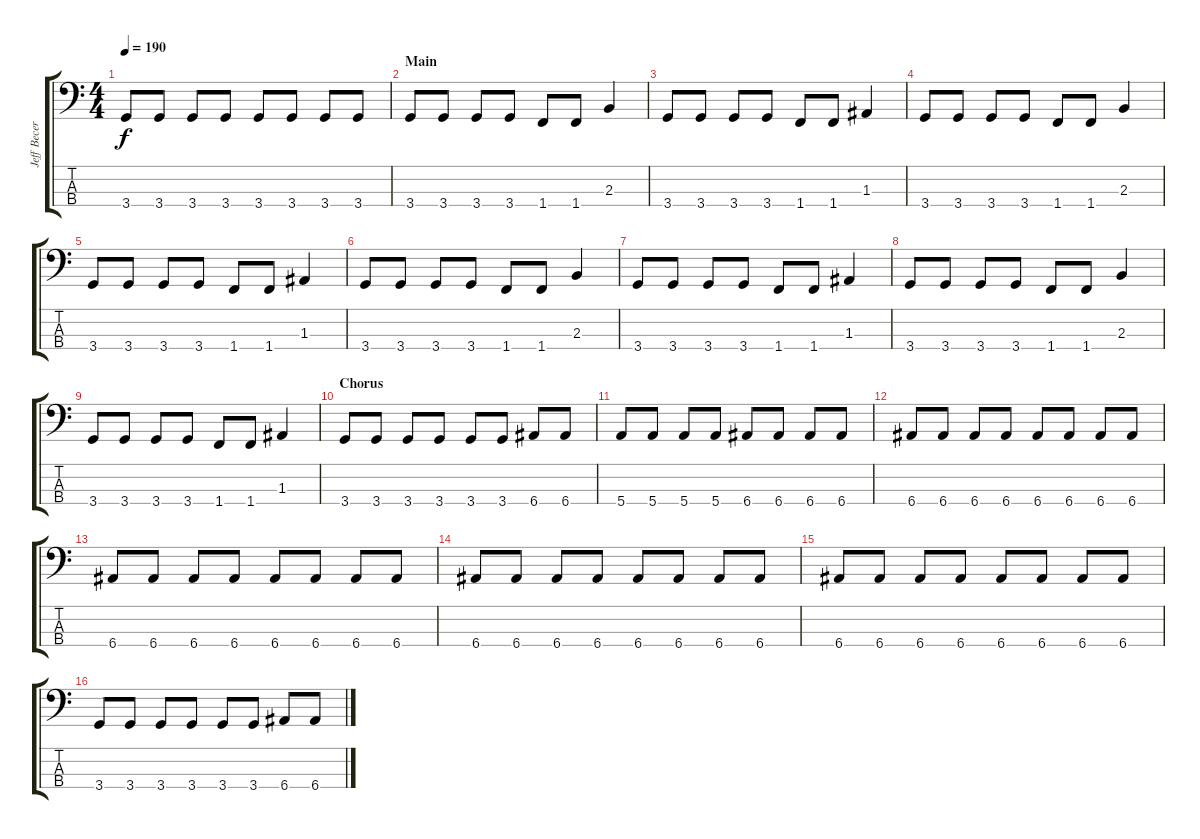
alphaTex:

\track ("Jeff Becerra" "Jeff Becer") {instrument electricbassfinger}
\staff {score tabs}
\tuning (G2 D2 A1 E1) {hide}
\ts (4 4)
\tempo 190
\clef f4
\ks c
3.4.8{dy f} 3.4.8 3.4.8 3.4.8 3.4.8 3.4.8 3.4.8 3.4.8 |
\section ("" "Main")
3.4.8 3.4.8 3.4.8 3.4.8 1.4.8 1.4.8 2.3.4 |
3.4.8 3.4.8 3.4.8 3.4.8 1.4.8 1.4.8 1.3.4 |
3.4.8 3.4.8 3.4.8 3.4.8 1.4.8 1.4.8 2.3.4 |
3.4.8 3.4.8 3.4.8 3.4.8 1.4.8 1.4.8 1.3.4 |
3.4.8 3.4.8 3.4.8 3.4.8 1.4.8 1.4.8 2.3.4 |
3.4.8 3.4.8 3.4.8 3.4.8 1.4.8 1.4.8 1.3.4 |
3.4.8 3.4.8 3.4.8 3.4.8 1.4.8 1.4.8 2.3.4 |
3.4.8 3.4.8 3.4.8 3.4.8 1.4.8 1.4.8 1.3.4 |
\section ("" "Chorus")
3.4.8 3.4.8 3.4.8 3.4.8 3.4.8 3.4.8 6.4.8 6.4.8 |
5.4.8 5.4.8 5.4.8 5.4.8 6.4.8 6.4.8 6.4.8 6.4.8 |
6.4.8 6.4.8 6.4.8 6.4.8 6.4.8 6.4.8 6.4.8 6.4.8 |
6.4.8 6.4.8 6.4.8 6.4.8 6.4.8 6.4.8 6.4.8 6.4.8 |
6.4.8 6.4.8 6.4.8 6.4.8 6.4.8 6.4.8 6.4.8 6.4.8 |
6.4.8 6.4.8 6.4.8 6.4.8 6.4.8 6.4.8 6.4.8 6.4.8 |
3.4.8 3.4.8 3.4.8 3.4.8 3.4.8 3.4.8 6.4.8 6.4.8
